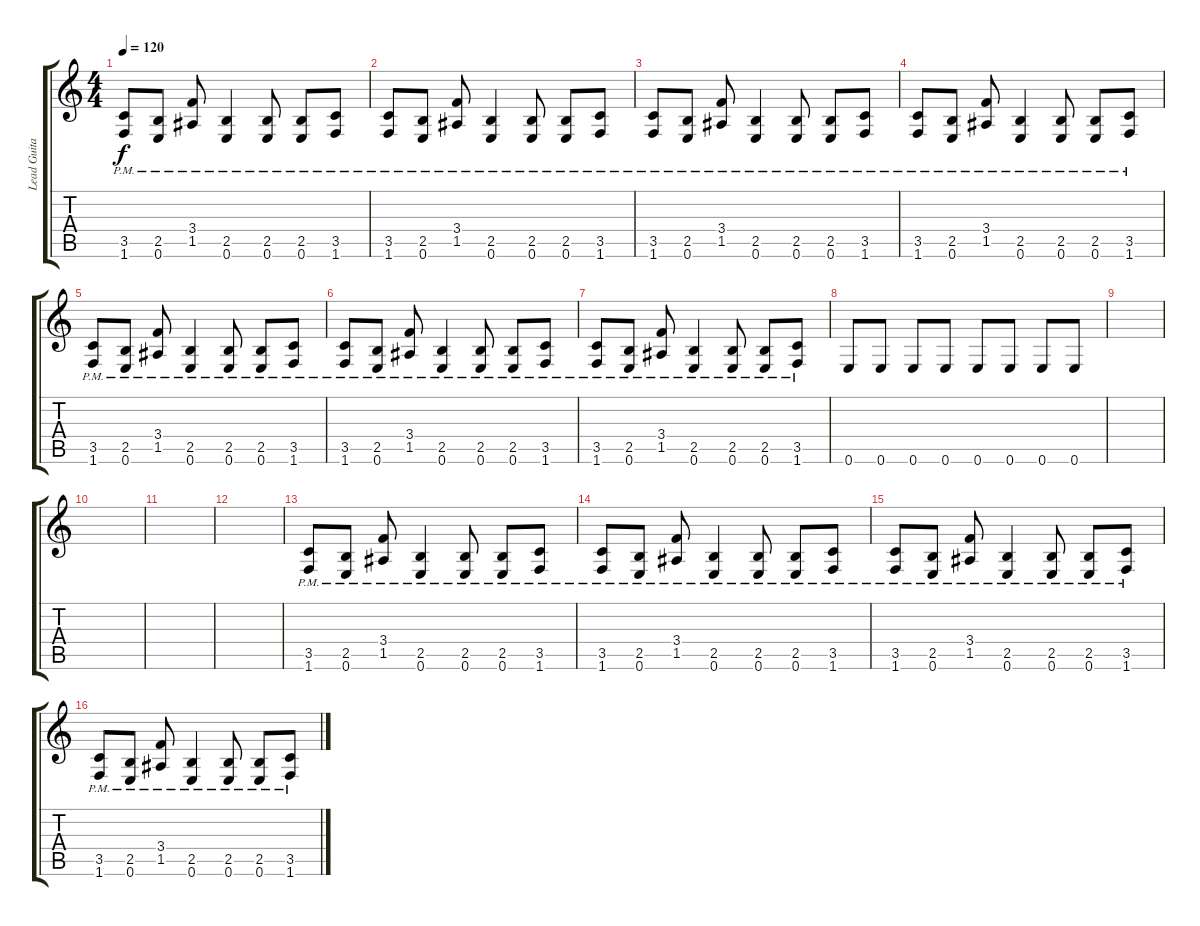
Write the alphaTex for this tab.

\track ("Lead Guitar" "Lead Guita") {instrument distortionguitar}
\staff {score tabs}
\tuning (E4 B3 G3 D3 A2 E2) {hide}
\ts (4 4)
\tempo 120
\clef g2
\ks c
(3.5 1.6{pm}).8{dy f} (2.5 0.6{pm}).8 (3.4 1.5{pm}).8 (2.5 0.6{pm}).4 (2.5 0.6{pm}).8 (2.5 0.6{pm}).8 (3.5 1.6{pm}).8 |
(3.5 1.6{pm}).8 (2.5 0.6{pm}).8 (3.4 1.5{pm}).8 (2.5 0.6{pm}).4 (2.5 0.6{pm}).8 (2.5 0.6{pm}).8 (3.5 1.6{pm}).8 |
(3.5 1.6{pm}).8 (2.5 0.6{pm}).8 (3.4 1.5{pm}).8 (2.5 0.6{pm}).4 (2.5 0.6{pm}).8 (2.5 0.6{pm}).8 (3.5 1.6{pm}).8 |
(3.5 1.6{pm}).8 (2.5 0.6{pm}).8 (3.4 1.5{pm}).8 (2.5 0.6{pm}).4 (2.5 0.6{pm}).8 (2.5 0.6{pm}).8 (3.5 1.6{pm}).8 |
(3.5 1.6{pm}).8 (2.5 0.6{pm}).8 (3.4 1.5{pm}).8 (2.5 0.6{pm}).4 (2.5 0.6{pm}).8 (2.5 0.6{pm}).8 (3.5 1.6{pm}).8 |
(3.5 1.6{pm}).8 (2.5 0.6{pm}).8 (3.4 1.5{pm}).8 (2.5 0.6{pm}).4 (2.5 0.6{pm}).8 (2.5 0.6{pm}).8 (3.5 1.6{pm}).8 |
(3.5 1.6{pm}).8 (2.5 0.6{pm}).8 (3.4 1.5{pm}).8 (2.5 0.6{pm}).4 (2.5 0.6{pm}).8 (2.5 0.6{pm}).8 (3.5 1.6{pm}).8 |
0.6.8 0.6.8 0.6.8 0.6.8 0.6.8 0.6.8 0.6.8 0.6.8 |
|
|
|
|
(3.5 1.6{pm}).8 (2.5 0.6{pm}).8 (3.4 1.5{pm}).8 (2.5 0.6{pm}).4 (2.5 0.6{pm}).8 (2.5 0.6{pm}).8 (3.5 1.6{pm}).8 |
(3.5 1.6{pm}).8 (2.5 0.6{pm}).8 (3.4 1.5{pm}).8 (2.5 0.6{pm}).4 (2.5 0.6{pm}).8 (2.5 0.6{pm}).8 (3.5 1.6{pm}).8 |
(3.5 1.6{pm}).8 (2.5 0.6{pm}).8 (3.4 1.5{pm}).8 (2.5 0.6{pm}).4 (2.5 0.6{pm}).8 (2.5 0.6{pm}).8 (3.5 1.6{pm}).8 |
(3.5 1.6{pm}).8 (2.5 0.6{pm}).8 (3.4 1.5{pm}).8 (2.5 0.6{pm}).4 (2.5 0.6{pm}).8 (2.5 0.6{pm}).8 (3.5 1.6{pm}).8
